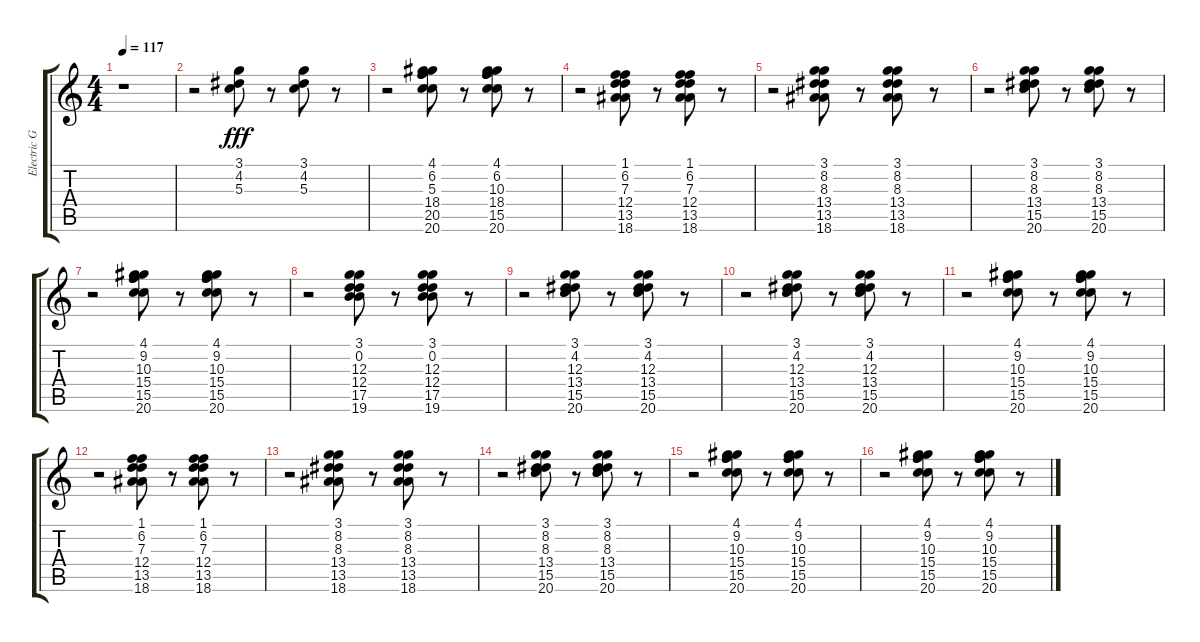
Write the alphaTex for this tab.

\track ("Electric Guitar" "Electric G") {instrument electricguitarmuted}
\staff {score tabs}
\tuning (E4 B3 G3 D3 A2 E2) {hide}
\ts (4 4)
\tempo 117
\clef g2
\ks c
r.1{dy fff} |
r.2 (3.1 4.2 5.3).8 r.8 (3.1 4.2 5.3).8 r.8 |
r.2 (4.1 6.2 5.3 18.4 20.5 20.6).8 r.8 (4.1 6.2 10.3 18.4 15.5 20.6).8 r.8 |
r.2 (1.1 6.2 7.3 12.4 13.5 18.6).8 r.8 (1.1 6.2 7.3 12.4 13.5 18.6).8 r.8 |
r.2 (3.1 8.2 8.3 13.4 13.5 18.6).8 r.8 (3.1 8.2 8.3 13.4 13.5 18.6).8 r.8 |
r.2 (3.1 8.2 8.3 13.4 15.5 20.6).8 r.8 (3.1 8.2 8.3 13.4 15.5 20.6).8 r.8 |
r.2 (4.1 9.2 10.3 15.4 15.5 20.6).8 r.8 (4.1 9.2 10.3 15.4 15.5 20.6).8 r.8 |
r.2 (3.1 0.2 12.3 12.4 17.5 19.6).8 r.8 (3.1 0.2 12.3 12.4 17.5 19.6).8 r.8 |
r.2 (3.1 4.2 12.3 13.4 15.5 20.6).8 r.8 (3.1 4.2 12.3 13.4 15.5 20.6).8 r.8 |
r.2 (3.1 4.2 12.3 13.4 15.5 20.6).8 r.8 (3.1 4.2 12.3 13.4 15.5 20.6).8 r.8 |
r.2 (4.1 9.2 10.3 15.4 15.5 20.6).8 r.8 (4.1 9.2 10.3 15.4 15.5 20.6).8 r.8 |
r.2 (1.1 6.2 7.3 12.4 13.5 18.6).8 r.8 (1.1 6.2 7.3 12.4 13.5 18.6).8 r.8 |
r.2 (3.1 8.2 8.3 13.4 13.5 18.6).8 r.8 (3.1 8.2 8.3 13.4 13.5 18.6).8 r.8 |
r.2 (3.1 8.2 8.3 13.4 15.5 20.6).8 r.8 (3.1 8.2 8.3 13.4 15.5 20.6).8 r.8 |
r.2 (4.1 9.2 10.3 15.4 15.5 20.6).8 r.8 (4.1 9.2 10.3 15.4 15.5 20.6).8 r.8 |
r.2 (4.1 9.2 10.3 15.4 15.5 20.6).8 r.8 (4.1 9.2 10.3 15.4 15.5 20.6).8 r.8
